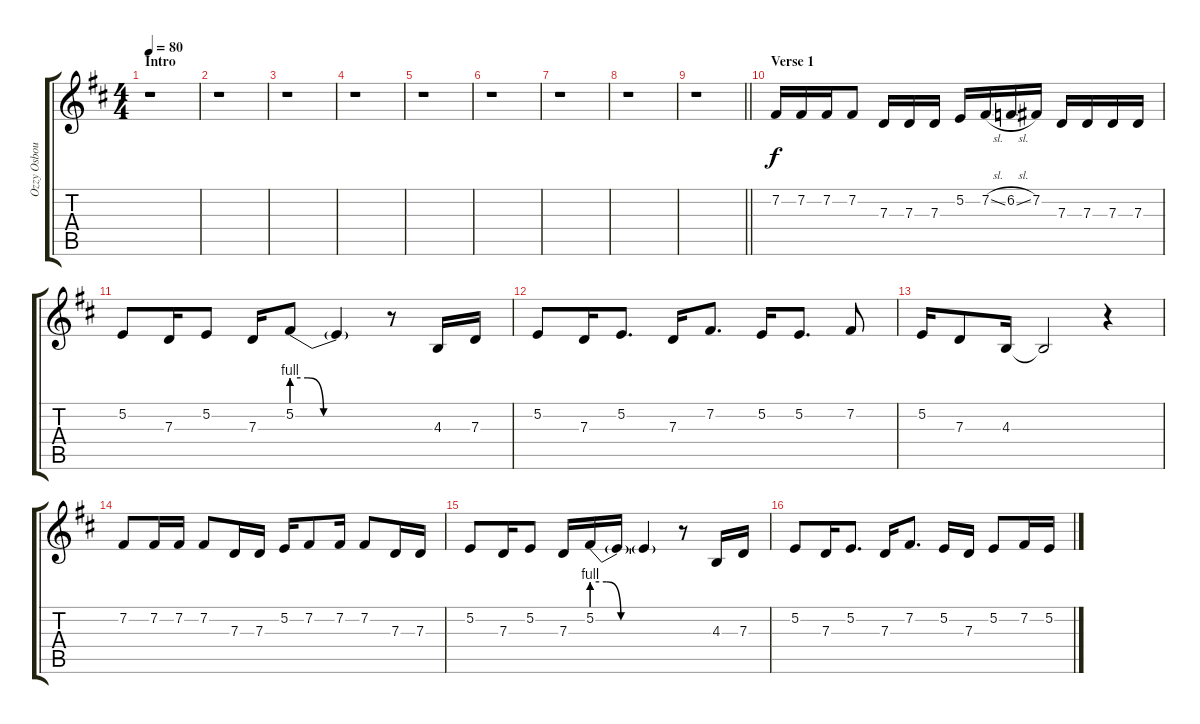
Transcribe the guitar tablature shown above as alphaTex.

\track ("Ozzy Osbourne" "Ozzy Osbou") {instrument lead2sawtooth}
\staff {score tabs}
\tuning (E4 B3 G3 D3 A2 E2) {hide}
\ts (4 4)
\section ("" "Intro")
\tempo 80
\clef g2
\ks bminor
r.1{dy f instrument lead2sawtooth} |
r.1 |
r.1 |
r.1 |
r.1 |
r.1 |
r.1 |
r.1 |
\barLineRight lightlight
r.1 |
\section ("" "Verse 1")
7.2.16 7.2.16 7.2.16 7.2.8 7.3.16 7.3.16 7.3.16 5.2.16 7.2{sl}.16 6.2{sl}.16 7.2.16 7.3.16 7.3.16 7.3.16 7.3.16 |
5.2.8 7.3.16 5.2.8 7.3.16 5.2{be (custom 0 4 10 4 20 0 40 0 60 0)}.8 5.2{t}.4 r.8 4.3.16 7.3.16 |
5.2.8 7.3.16 5.2.8{d} 7.3.16 7.2.8{d} 5.2.16 5.2.8{d} 7.2.8 |
5.2.16 7.3.8 4.3.16 4.3{t}.2 r.4 |
7.2.8 7.2.16 7.2.16 7.2.8 7.3.16 7.3.16 5.2.16 7.2.8 7.2.16 7.2.8 7.3.16 7.3.16 |
5.2.8 7.3.16 5.2.8 7.3.16 5.2{be (custom 0 4 10 4 20 0 40 0 60 0)}.16 5.2{t}.16 5.2{t}.4 r.8 4.3.16 7.3.16 |
5.2.8 7.3.16 5.2.8{d} 7.3.16 7.2.8{d} 5.2.16 7.3.16 5.2.8 7.2.16 5.2.16
